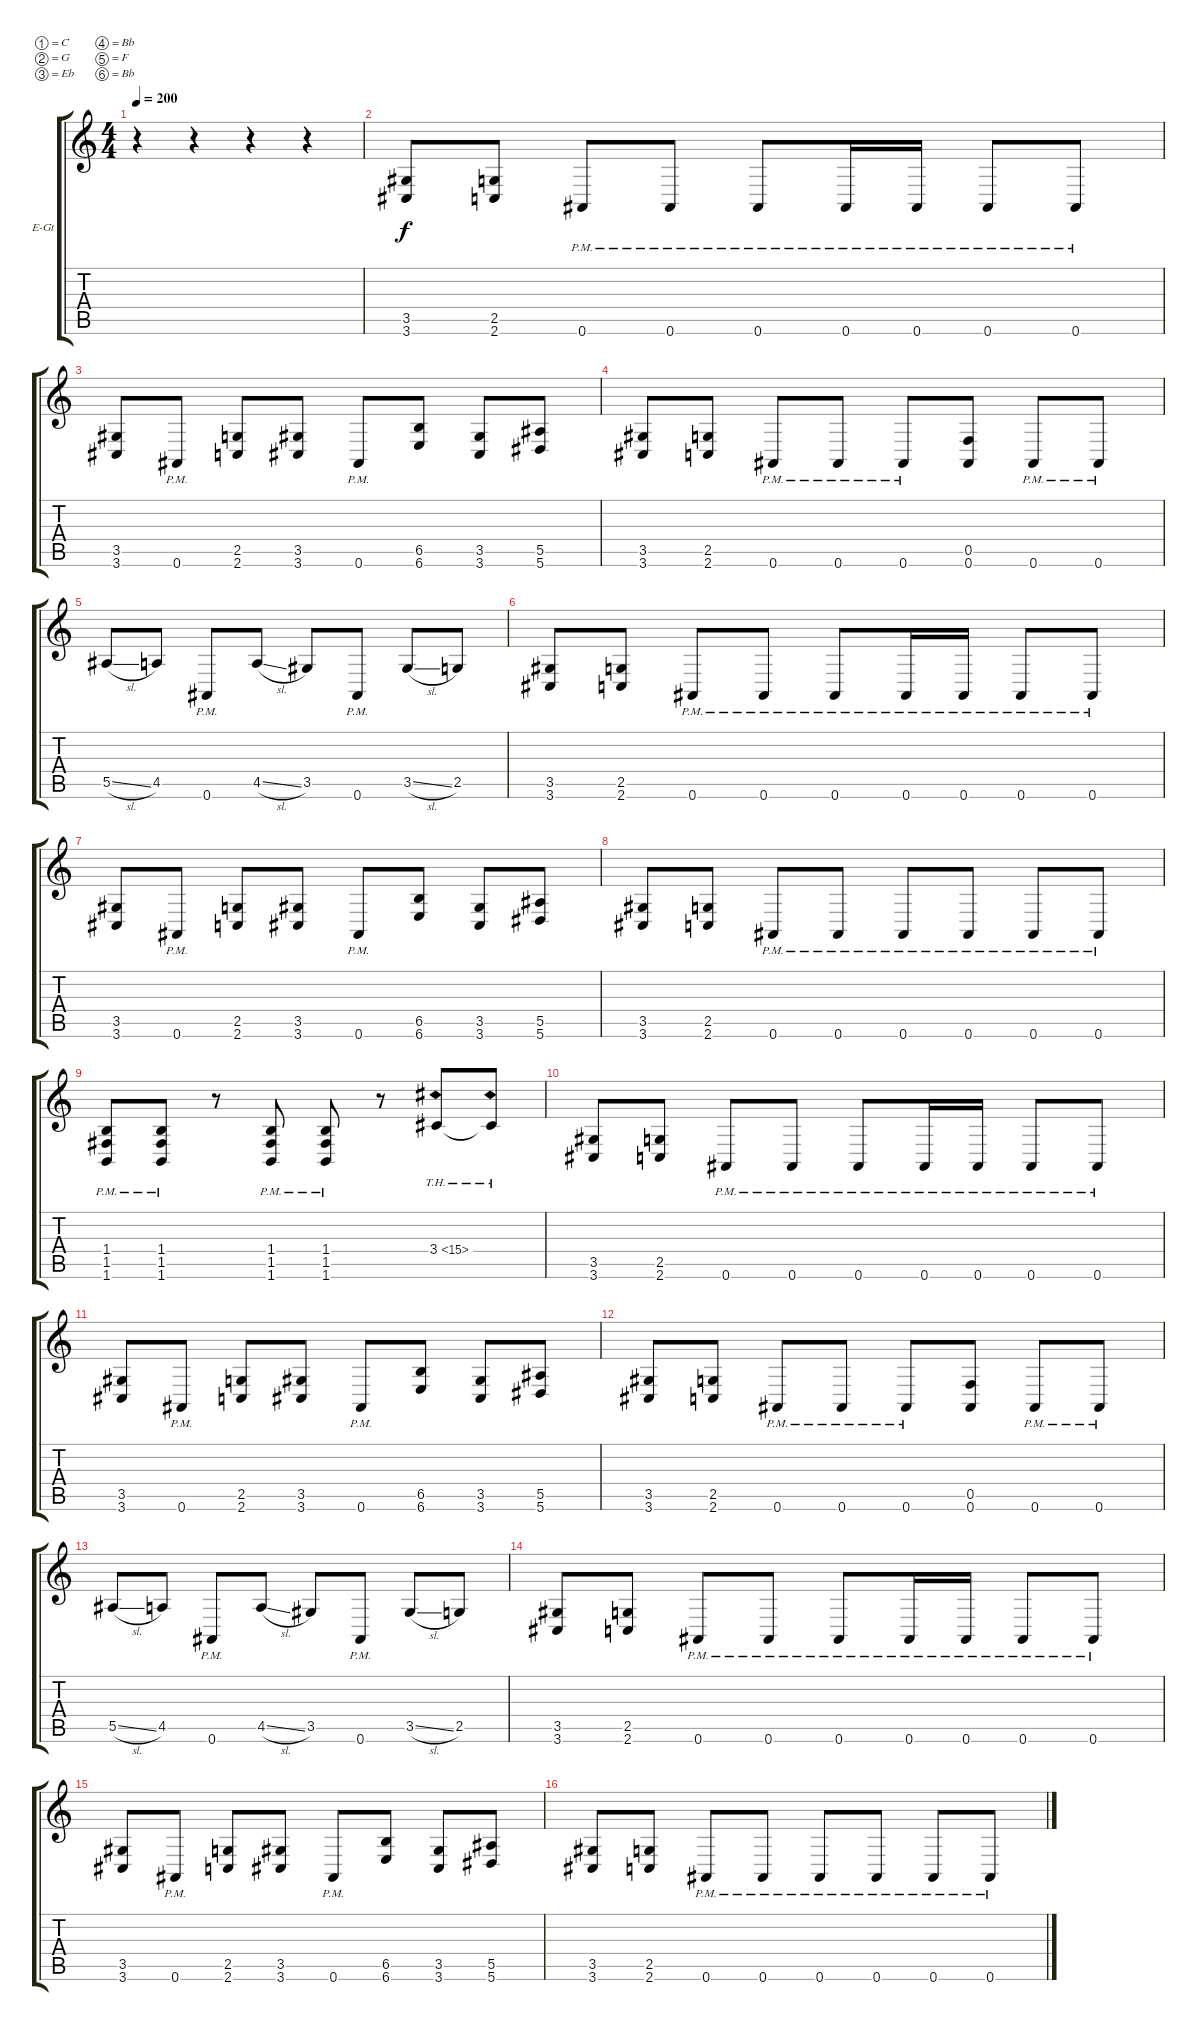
\defaultSystemsLayout 4
\bracketExtendMode groupsimilarinstruments
\firstSystemTrackNameOrientation horizontal
\otherSystemsTrackNameOrientation horizontal
\track ("Electric Guitar R" "E-Gt") {instrument distortionguitar}
\staff {score tabs}
\tuning (C4 G3 Eb3 Bb2 F2 Bb1)
\ts (4 4)
\tempo 200
\clef g2
\scale
0.485477
\ks c
r.4{dy f instrument distortionguitar} r.4 r.4 r.4 |
\scale
0.257261 (3.5 3.6).8 (2.5 2.6).8 0.6{pm}.8 0.6{pm}.8 0.6{pm}.8 0.6{pm}.16 0.6{pm}.16 0.6{pm}.8 0.6{pm}.8 |
\scale
0.257261 (3.5 3.6).8 0.6{pm}.8 (2.5 2.6).8 (3.5 3.6).8 0.6{pm}.8 (6.5 6.6).8 (3.5 3.6).8 (5.5 5.6).8 |
\scale
0.333333 (3.5 3.6).8 (2.5 2.6).8 0.6{pm}.8 0.6{pm}.8 0.6{pm}.8 (0.5 0.6).8 0.6{pm}.8 0.6{pm}.8 |
\scale
0.333333 5.5{sl}.8 4.5.8 0.6{pm}.8 4.5{sl}.8 3.5.8 0.6{pm}.8 3.5{sl}.8 2.5.8 |
\scale
0.333333 (3.5 3.6).8 (2.5 2.6).8 0.6{pm}.8 0.6{pm}.8 0.6{pm}.8 0.6{pm}.16 0.6{pm}.16 0.6{pm}.8 0.6{pm}.8 |
\scale
0.333333 (3.5 3.6).8 0.6{pm}.8 (2.5 2.6).8 (3.5 3.6).8 0.6{pm}.8 (6.5 6.6).8 (3.5 3.6).8 (5.5 5.6).8 |
\scale
0.333333 (3.5 3.6).8 (2.5 2.6).8 0.6{pm}.8 0.6{pm}.8 0.6{pm}.8 0.6{pm}.8 0.6{pm}.8 0.6{pm}.8 |
\scale
0.333333 (1.4{pm} 1.5{pm} 1.6{pm}).8 (1.4{pm} 1.5{pm} 1.6{pm}).8 r.8 (1.4{pm} 1.5{pm} 1.6{pm}).8 (1.4{pm} 1.5{pm} 1.6{pm}).8 r.8 3.4{th 12}.8 3.4{th 12 t}.8 |
\scale
0.333333 (3.5 3.6).8 (2.5 2.6).8 0.6{pm}.8 0.6{pm}.8 0.6{pm}.8 0.6{pm}.16 0.6{pm}.16 0.6{pm}.8 0.6{pm}.8 |
\scale
0.333333 (3.5 3.6).8 0.6{pm}.8 (2.5 2.6).8 (3.5 3.6).8 0.6{pm}.8 (6.5 6.6).8 (3.5 3.6).8 (5.5 5.6).8 |
\scale
0.333333 (3.5 3.6).8 (2.5 2.6).8 0.6{pm}.8 0.6{pm}.8 0.6{pm}.8 (0.5 0.6).8 0.6{pm}.8 0.6{pm}.8 |
\scale
0.333333 5.5{sl}.8 4.5.8 0.6{pm}.8 4.5{sl}.8 3.5.8 0.6{pm}.8 3.5{sl}.8 2.5.8 |
\scale
0.333333 (3.5 3.6).8 (2.5 2.6).8 0.6{pm}.8 0.6{pm}.8 0.6{pm}.8 0.6{pm}.16 0.6{pm}.16 0.6{pm}.8 0.6{pm}.8 |
\scale
0.333333 (3.5 3.6).8 0.6{pm}.8 (2.5 2.6).8 (3.5 3.6).8 0.6{pm}.8 (6.5 6.6).8 (3.5 3.6).8 (5.5 5.6).8 |
\scale
0.333333 (3.5 3.6).8 (2.5 2.6).8 0.6{pm}.8 0.6{pm}.8 0.6{pm}.8 0.6{pm}.8 0.6{pm}.8 0.6{pm}.8
